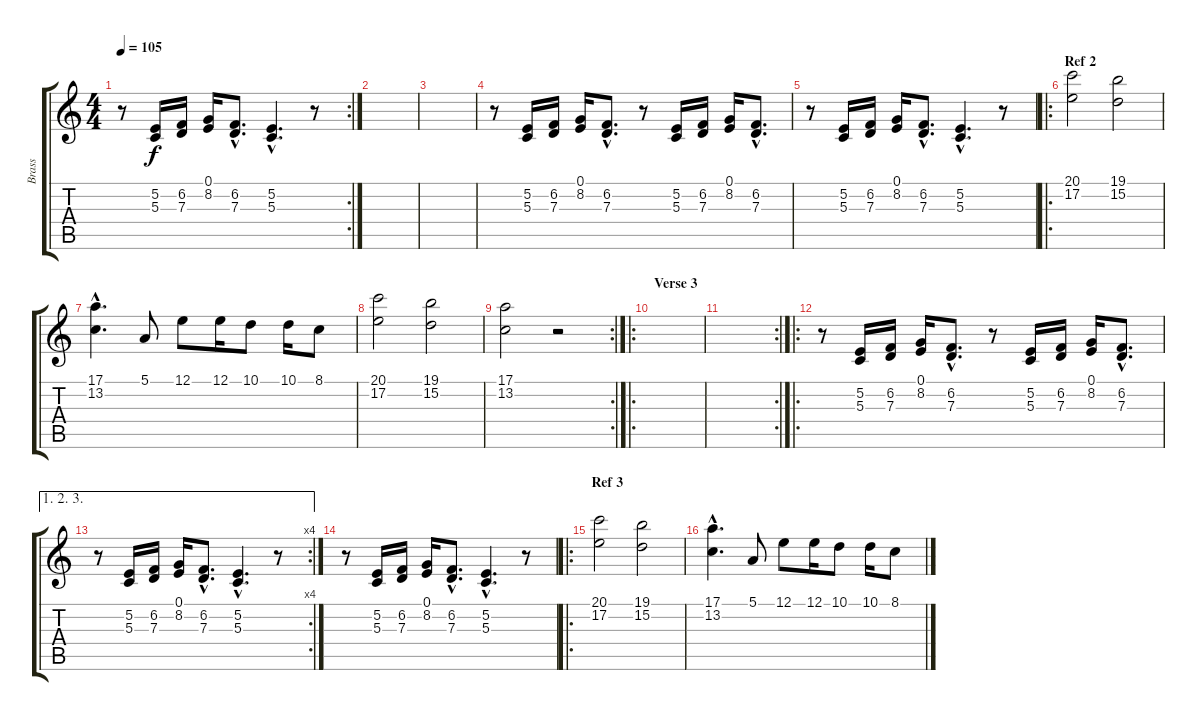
\track ("Brass" "Brass") {instrument trumpet}
\staff {score tabs}
\tuning (E4 B3 G3 D3 A2 E2) {hide}
\rc 2
\ts (4 4)
\tempo 105
\clef g2
\ks c
r.8{dy f} (5.2 5.3).16 (6.2 7.3).16 (0.1 8.2).16 (6.2{hac} 7.3{hac}).8{d} (5.2{hac} 5.3{hac}).4{d} r.8 |
|
|
r.8 (5.2 5.3).16 (6.2 7.3).16 (0.1 8.2).16 (6.2{hac} 7.3{hac}).8{d} r.8 (5.2 5.3).16 (6.2 7.3).16 (0.1 8.2).16 (6.2{hac} 7.3{hac}).8{d} |
r.8 (5.2 5.3).16 (6.2 7.3).16 (0.1 8.2).16 (6.2{hac} 7.3{hac}).8{d} (5.2{hac} 5.3{hac}).4{d} r.8 |
\ro
\section ("" "Ref 2")
(20.1 17.2).2 (19.1 15.2).2 |
(17.1{hac} 13.2{hac}).4{d} 5.1.8 12.1.8 12.1.16 10.1.8 10.1.16 8.1.8 |
(20.1 17.2).2 (19.1 15.2).2 |
\rc 2
(17.1 13.2).2 r.2 |
\ro
\section ("" "Verse 3")
|
\rc 2
|
\ro
r.8 (5.2 5.3).16 (6.2 7.3).16 (0.1 8.2).16 (6.2{hac} 7.3{hac}).8{d} r.8 (5.2 5.3).16 (6.2 7.3).16 (0.1 8.2).16 (6.2{hac} 7.3{hac}).8{d} |
\ae (1 2 3)
\rc 4
r.8 (5.2 5.3).16 (6.2 7.3).16 (0.1 8.2).16 (6.2{hac} 7.3{hac}).8{d} (5.2{hac} 5.3{hac}).4{d} r.8 |
r.8 (5.2 5.3).16 (6.2 7.3).16 (0.1 8.2).16 (6.2{hac} 7.3{hac}).8{d} (5.2{hac} 5.3{hac}).4{d} r.8 |
\ro
\section ("" "Ref 3")
(20.1 17.2).2 (19.1 15.2).2 |
(17.1{hac} 13.2{hac}).4{d} 5.1.8 12.1.8 12.1.16 10.1.8 10.1.16 8.1.8
